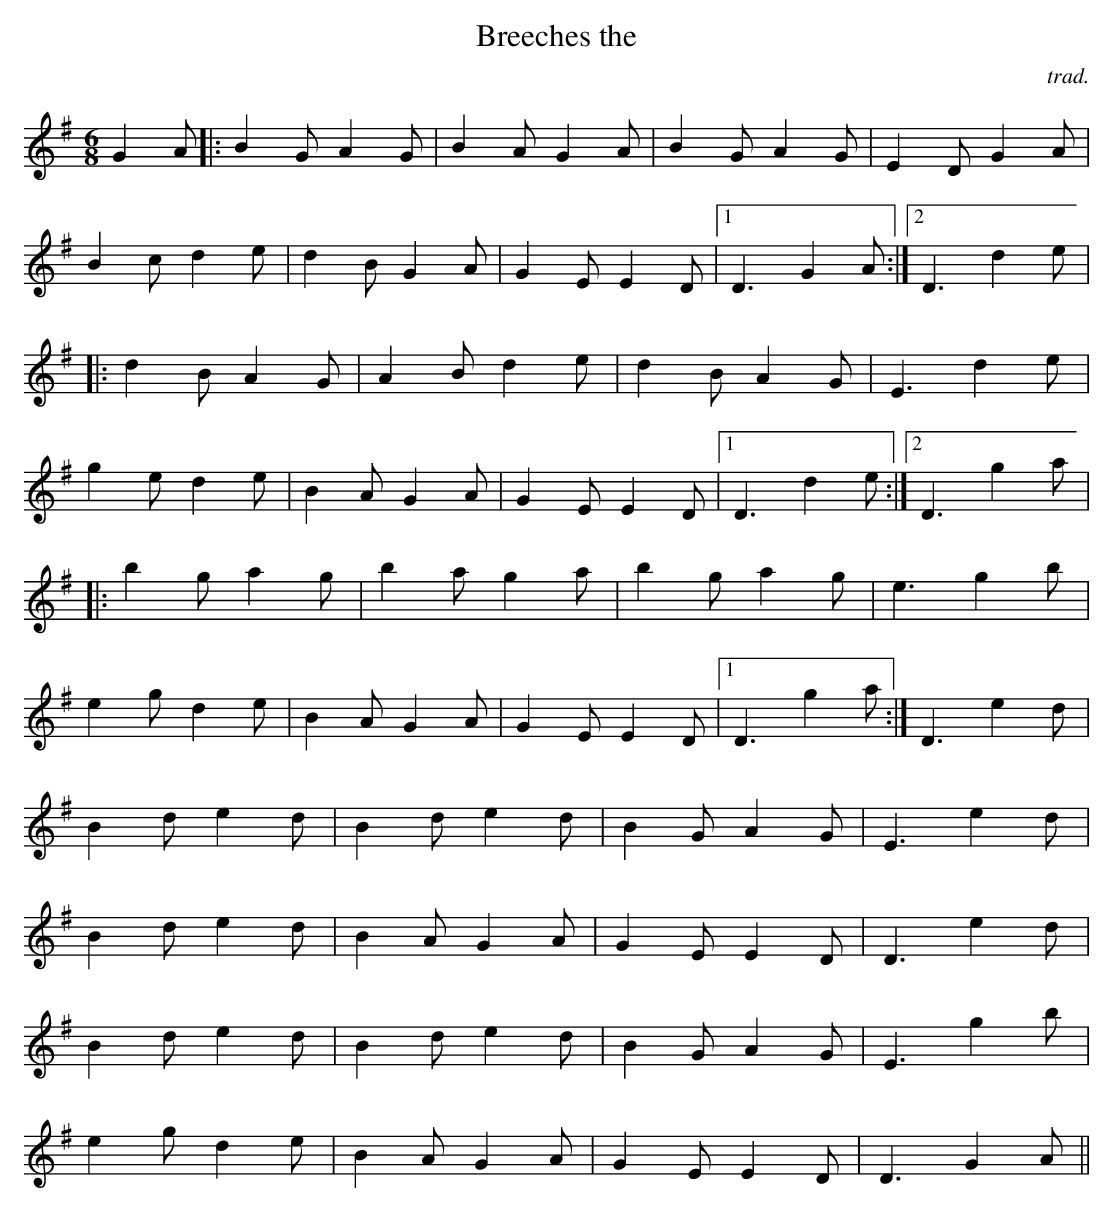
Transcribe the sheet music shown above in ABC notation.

X:1
T: Breeches the
C:trad.
M:6/8
K:G
G2A |: B2G A2G | B2A G2A | B2G A2G | E2D  G2A |
B2c d2e | d2B G2A | G2E E2D |[1 D3 G2A :| [2 D3 d2e |
|: d2B A2G | A2B d2e | d2B A2G | E3 d2e |
g2e  d2e | B2A G2A | G2E E2D |[1 D3 d2e :| [2 D3 g2a |
|: b2g a2g | b2a g2a | b2g a2g | e3  g2b |
e2g d2e | B2A G2A | G2E E2D |[1 D3 g2a :| D3 e2d |
B2d e2d | B2d e2d | B2G A2G | E3 e2d |
B2d e2d | B2A G2A | G2E E2D | D3e2d |
B2d e2d | B2d e2d | B2G A2G | E3 g2b |
e2g d2e | B2A G2A | G2E E2D | D3 G2A ||
